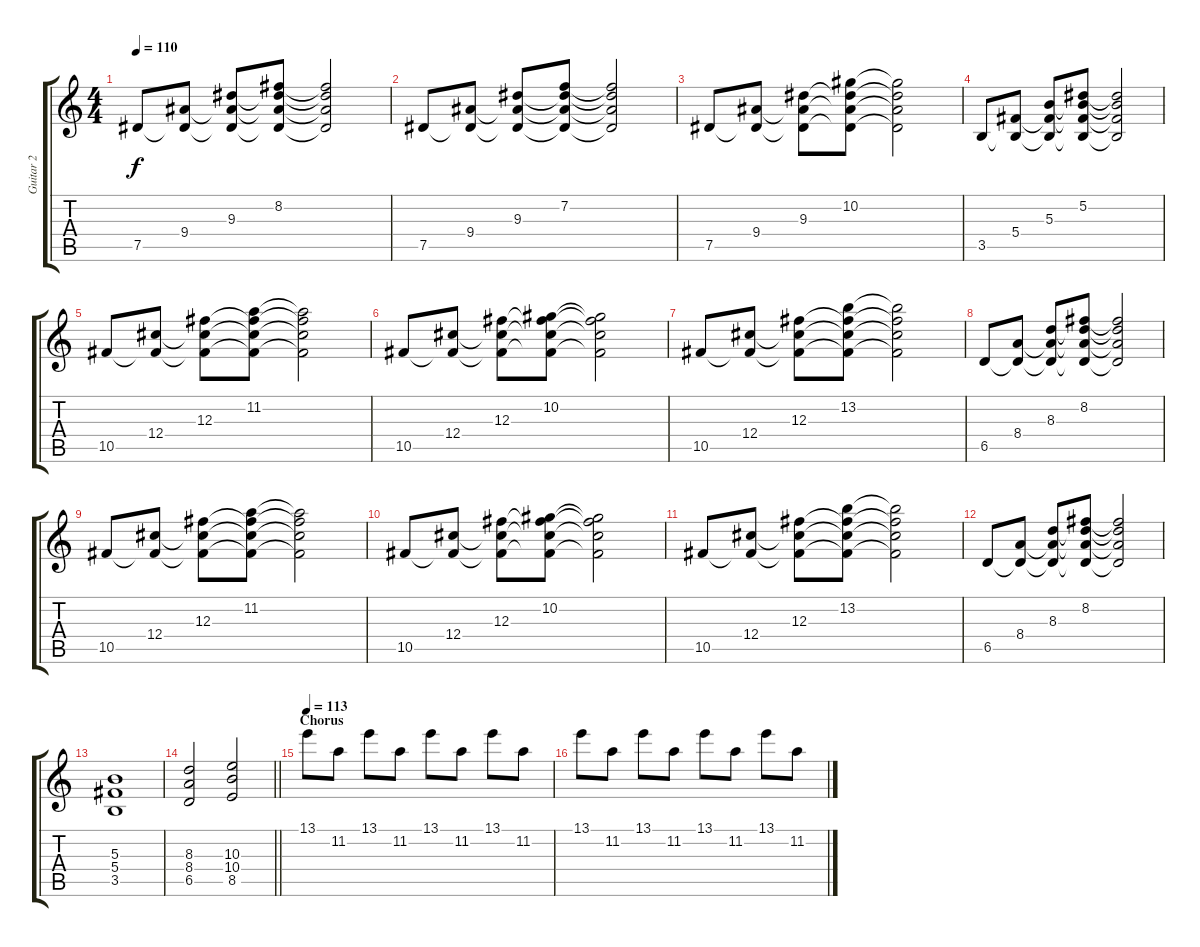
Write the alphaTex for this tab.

\track ("Guitar 2" "Guitar 2") {instrument overdrivenguitar}
\staff {score tabs}
\tuning (Eb4 Bb3 Gb3 Db3 Ab2 Eb2) {hide}
\ts (4 4)
\tempo 110
\clef g2
\ks c
7.5.8{dy f} (9.4 7.5{t}).8 (9.3 9.4{t} 7.5{t}).8 (8.2 9.3{t} 9.4{t} 7.5{t}).8 (8.2{t} 9.3{t} 9.4{t} 7.5{t}).2 |
7.5.8 (9.4 7.5{t}).8 (9.3 9.4{t} 7.5{t}).8 (7.2 9.3{t} 9.4{t} 7.5{t}).8 (7.2{t} 9.3{t} 9.4{t} 7.5{t}).2 |
7.5.8 (9.4 7.5{t}).8 (9.3 9.4{t} 7.5{t}).8 (10.2 9.3{t} 9.4{t} 7.5{t}).8 (10.2{t} 9.3{t} 9.4{t} 7.5{t}).2 |
3.5.8 (5.4 3.5{t}).8 (5.3 5.4{t} 3.5{t}).8 (5.2 5.3{t} 5.4{t} 3.5{t}).8 (5.2{t} 5.3{t} 5.4{t} 3.5{t}).2 |
10.5.8 (12.4 10.5{t}).8 (12.3 12.4{t} 10.5{t}).8 (11.2 12.3{t} 12.4{t} 10.5{t}).8 (11.2{t} 12.3{t} 12.4{t} 10.5{t}).2 |
10.5.8 (12.4 10.5{t}).8 (12.3 12.4{t} 10.5{t}).8 (10.2 12.3{t} 12.4{t} 10.5{t}).8 (10.2{t} 12.3{t} 12.4{t} 10.5{t}).2 |
10.5.8 (12.4 10.5{t}).8 (12.3 12.4{t} 10.5{t}).8 (13.2 12.3{t} 12.4{t} 10.5{t}).8 (13.2{t} 12.3{t} 12.4{t} 10.5{t}).2 |
6.5.8 (8.4 6.5{t}).8 (8.3 8.4{t} 6.5{t}).8 (8.2 8.3{t} 8.4{t} 6.5{t}).8 (8.2{t} 8.3{t} 8.4{t} 6.5{t}).2 |
10.5.8 (12.4 10.5{t}).8 (12.3 12.4{t} 10.5{t}).8 (11.2 12.3{t} 12.4{t} 10.5{t}).8 (11.2{t} 12.3{t} 12.4{t} 10.5{t}).2 |
10.5.8 (12.4 10.5{t}).8 (12.3 12.4{t} 10.5{t}).8 (10.2 12.3{t} 12.4{t} 10.5{t}).8 (10.2{t} 12.3{t} 12.4{t} 10.5{t}).2 |
10.5.8 (12.4 10.5{t}).8 (12.3 12.4{t} 10.5{t}).8 (13.2 12.3{t} 12.4{t} 10.5{t}).8 (13.2{t} 12.3{t} 12.4{t} 10.5{t}).2 |
6.5.8 (8.4 6.5{t}).8 (8.3 8.4{t} 6.5{t}).8 (8.2 8.3{t} 8.4{t} 6.5{t}).8 (8.2{t} 8.3{t} 8.4{t} 6.5{t}).2 |
(5.3 5.4 3.5).1{instrument distortionguitar} |
\barLineRight lightlight
(8.3 8.4 6.5).2 (10.3 10.4 8.5).2 |
\section ("" "Chorus")
\tempo 113
13.1.8 11.2.8 13.1.8 11.2.8 13.1.8 11.2.8 13.1.8 11.2.8 |
13.1.8 11.2.8 13.1.8 11.2.8 13.1.8 11.2.8 13.1.8 11.2.8
